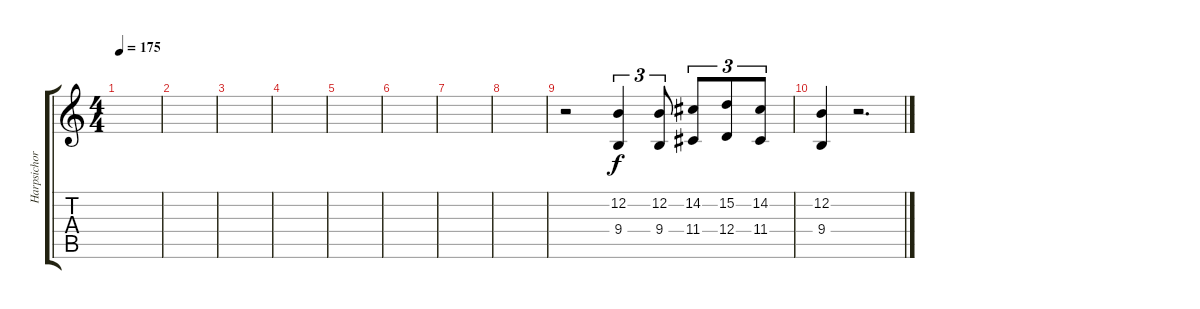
\track ("Harpsichord" "Harpsichor") {instrument harpsichord}
\staff {score tabs}
\tuning (E4 B3 G3 D3 A2 D2) {hide}
\ts (4 4)
\tempo 175
\clef g2
\ks c
|
|
|
|
|
|
|
|
r.2 (12.2 9.4).4{tu (3 2)} (12.2 9.4).8{tu (3 2)} (14.2 11.4).8{tu (3 2)} (15.2 12.4).8{tu (3 2)} (14.2 11.4).8{tu (3 2)} |
(12.2 9.4).4 r.2{d}
